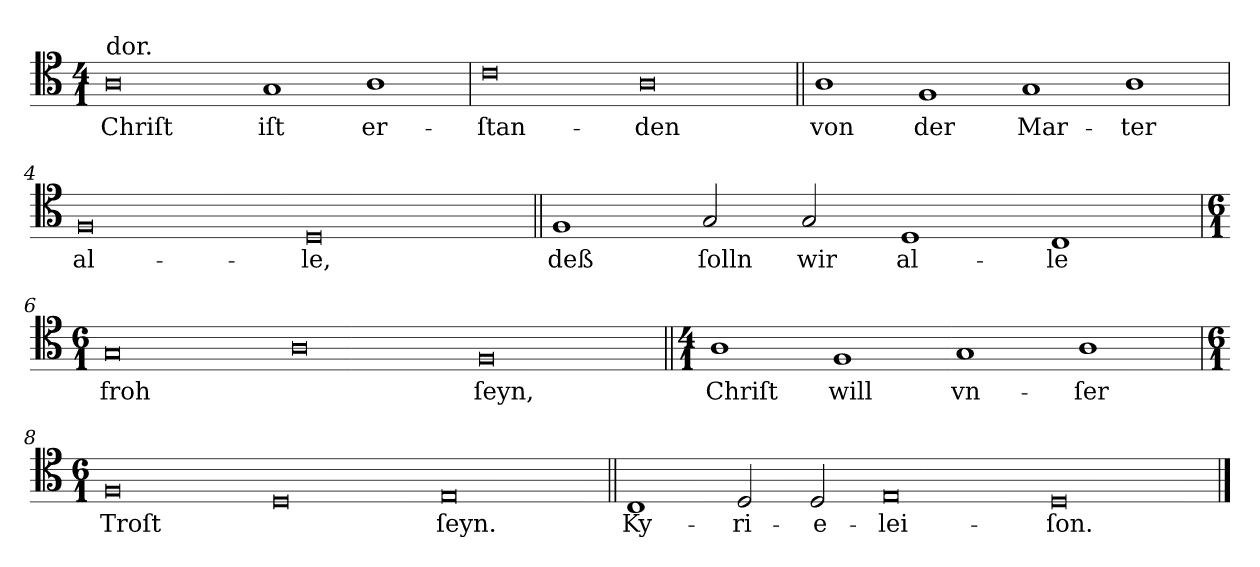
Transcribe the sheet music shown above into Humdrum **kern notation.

**kern	**text
*part1	*part1
*staff1	*staff1
*clefC4	*
*k[]	*
*D:dor	*
*M4/1	*
=1	=1
!LO:TX:a:t=dor.	!
0A	Chriſt
1G	iſt
1A	er-
=2	=2
0c	-ſtan-
0A	-den
=3||	=3||
1A	von
1F	der
1G	Mar-
1A	-ter
=4	=4
0F	al-
0D	-le,
=5||	=5||
1F	deß
2G	ſolln
2G	wir
1D	al-
1C	-le
=6	=6
*M6/1	*
0G	froh
0A	.
0F	ſeyn,
=7||	=7||
*M4/1	*
1A	Chriſt
1F	will
1G	vn-
1A	-ſer
=8	=8
*M6/1	*
0F	Troſt
0D	.
0E	ſeyn.
=9||	=9||
1C	Ky-
2D	-ri-
2D	-e-
0E	-lei-
0D/	-ſon.
==	==
*-	*-
